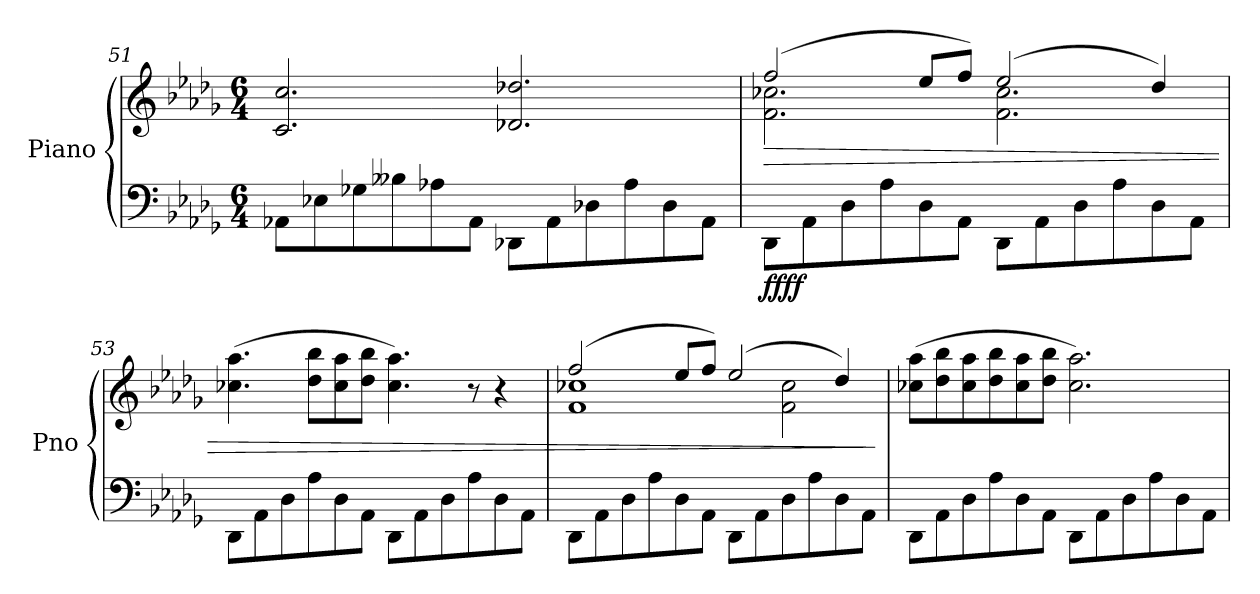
**kern	**kern	**dynam
*part1	*part1	*part1
*staff2	*staff1	*staff1/2
*I"Piano	*	*
*I'Pno	*	*
!!LO:LB:g=z
*clefF4	*clefG2	*
*k[b-e-a-d-g-]	*k[b-e-a-d-g-]	*
*M6/4	*M6/4	*
=51	=51	=51
8AA-X\L	2.c/ 2.cc/	.
8E-X\	.	.
8G-X\	.	.
8B--X\	.	.
8A-X\	.	.
8AA-\J	.	.
8DD-X\L	2.d-X/ 2.dd-X/	.
8AA-\	.	.
8D-X\	.	.
8A-\	.	.
8D-\	.	.
8AA-\J	.	.
!!LO:PB:g=z
=52	=52	=52
!	!	!LO:HP:b
*	*^	*
!	!	!	!LO:DY:n=1:b=2
!	!	!	!LO:DY:n=2:b
8DD-\L	(>2ff/	2.f\ 2.cc-X\	> ff ff
8AA-\	.	.	.
8D-\	.	.	.
8A-\	.	.	.
8D-\	8ee-/L	.	.
8AA-\J	8ff/J)	.	.
8DD-\L	(>2ee-/	2.f\ 2.cc-\	.
8AA-\	.	.	.
8D-\	.	.	.
8A-\	.	.	.
8D-\	4dd-/)	.	.
8AA-\J	.	.	.
*	*v	*v	*
=53	=53	=53
8DD-\L	(>4.cc-X\ 4.aa-\	.
8AA-\	.	.
8D-\	.	.
8A-\	8dd-\ 8bb-\L	.
8D-\	8cc-\ 8aa-\	.
8AA-\J	8dd-\ 8bb-\J	.
8DD-\L	4.cc-\ 4.aa-\)	.
8AA-\	.	.
8D-\	.	.
8A-\	8r	.
8D-\	4r	.
8AA-\J	.	.
=54	=54	=54
*	*^	*
8DD-\L	(>2ff/	1f 1cc-X	.
8AA-\	.	.	.
8D-\	.	.	.
8A-\	.	.	.
8D-\	8ee-/L	.	.
8AA-\J	8ff/J)	.	.
8DD-\L	(>2ee-/	.	.
8AA-\	.	.	.
8D-\	.	2f\ 2cc-\	.
8A-\	.	.	.
8D-\	4dd-/)	.	.
8AA-\J	.	.	.
*	*v	*v	*
.	.	]
!!LO:PB:g=z
=55	=55	=55
8DD-\L	(>8cc-X\ 8aa-\L	.
8AA-\	8dd-\ 8bb-\	.
8D-\	8cc-\ 8aa-\	.
8A-\	8dd-\ 8bb-\	.
8D-\	8cc-\ 8aa-\	.
8AA-\J	8dd-\ 8bb-\J	.
8DD-\L	2.cc-\ 2.aa-\)	.
8AA-\	.	.
8D-\	.	.
8A-\	.	.
8D-\	.	.
8AA-\J	.	.
=	=	=
*-	*-	*-
